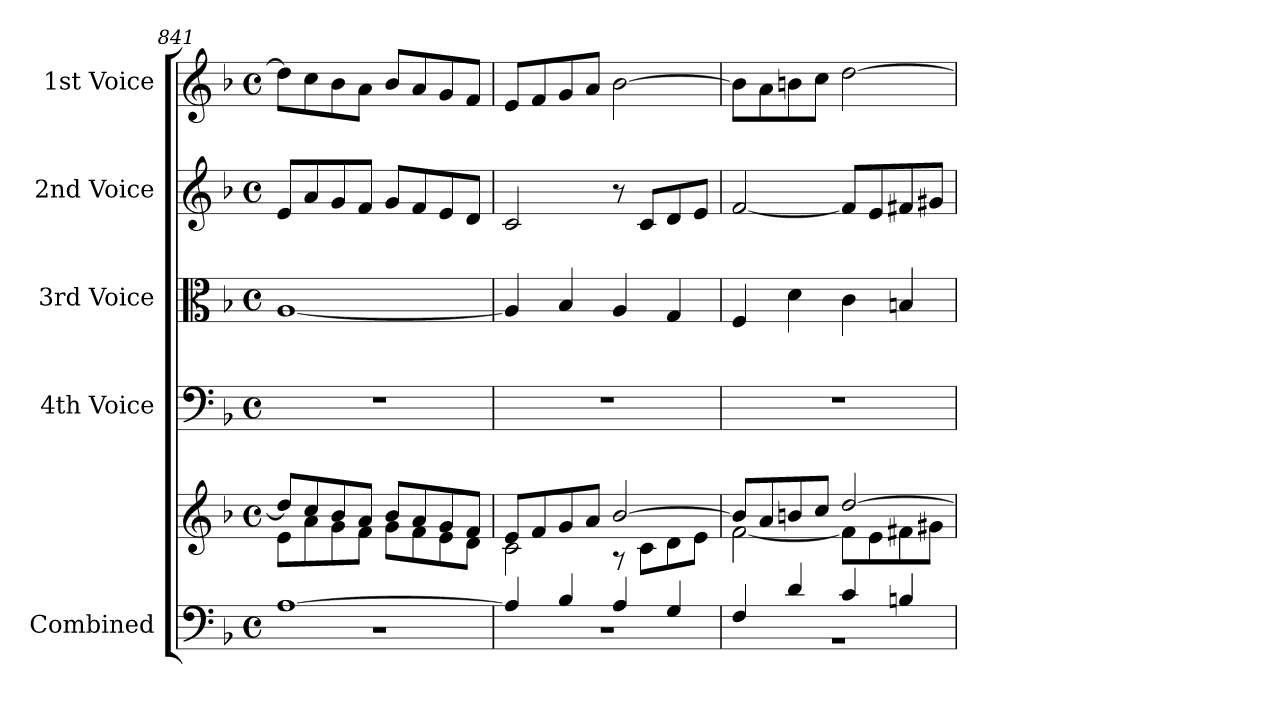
**kern	**kern	**kern	**kern	**kern	**kern
*part5	*part5	*part4	*part3	*part2	*part1
*staff6	*staff5	*staff4	*staff3	*staff2	*staff1
*I"Combined	*	*I"4th Voice	*I"3rd Voice	*I"2nd Voice	*I"1st Voice
!!LO:LB:g=z
*clefF4	*clefG2	*clefF4	*clefC3	*clefG2	*clefG2
*k[b-]	*k[b-]	*k[b-]	*k[b-]	*k[b-]	*k[b-]
*M4/4	*M4/4	*M4/4	*M4/4	*M4/4	*M4/4
*met(c)	*met(c)	*met(c)	*met(c)	*met(c)	*met(c)
=841	=841	=841	=841	=841	=841
*^	*^	*	*	*	*
[1A	1r	8dd/L]	8e\L	1r	[1A	8e/L	8dd\L]
.	.	8cc/	8a\	.	.	8a/	8cc\
.	.	8b-/	8g\	.	.	8g/	8b-\
.	.	8a/J	8f\J	.	.	8f/J	8a\J
.	.	8b-/L	8g\L	.	.	8g/L	8b-/L
.	.	8a/	8f\	.	.	8f/	8a/
.	.	8g/	8e\	.	.	8e/	8g/
.	.	8f/J	8d\J	.	.	8d/J	8f/J
=842	=842	=842	=842	=842	=842	=842	=842
4A/]	1r	8e/L	2c\	1r	4A/]	2c/	8e/L
.	.	8f/	.	.	.	.	8f/
4B-/	.	8g/	.	.	4B-/	.	8g/
.	.	8a/J	.	.	.	.	8a/J
4A/	.	[2b-/	8r	.	4A/	8r	[2b-\
.	.	.	8c\L	.	.	8c/L	.
4G/	.	.	8d\	.	4G/	8d/	.
.	.	.	8e\J	.	.	8e/J	.
=843	=843	=843	=843	=843	=843	=843	=843
4F/	1r	8b-/L]	[2f\	1r	4F/	[2f/	8b-\L]
.	.	8a/	.	.	.	.	8a\
4d/	.	8bn/	.	.	4d\	.	8bn\
.	.	8cc/J	.	.	.	.	8cc\J
4c/	.	[2dd/	8f\L]	.	4c\	8f/L]	[2dd\
.	.	.	8e\	.	.	8e/	.
4Bn/	.	.	8f#X\	.	4Bn/	8f#X/	.
.	.	.	8g#X\J	.	.	8g#X/J	.
*v	*v	*	*	*	*	*	*
*	*v	*v	*	*	*	*
=	=	=	=	=	=
*-	*-	*-	*-	*-	*-
